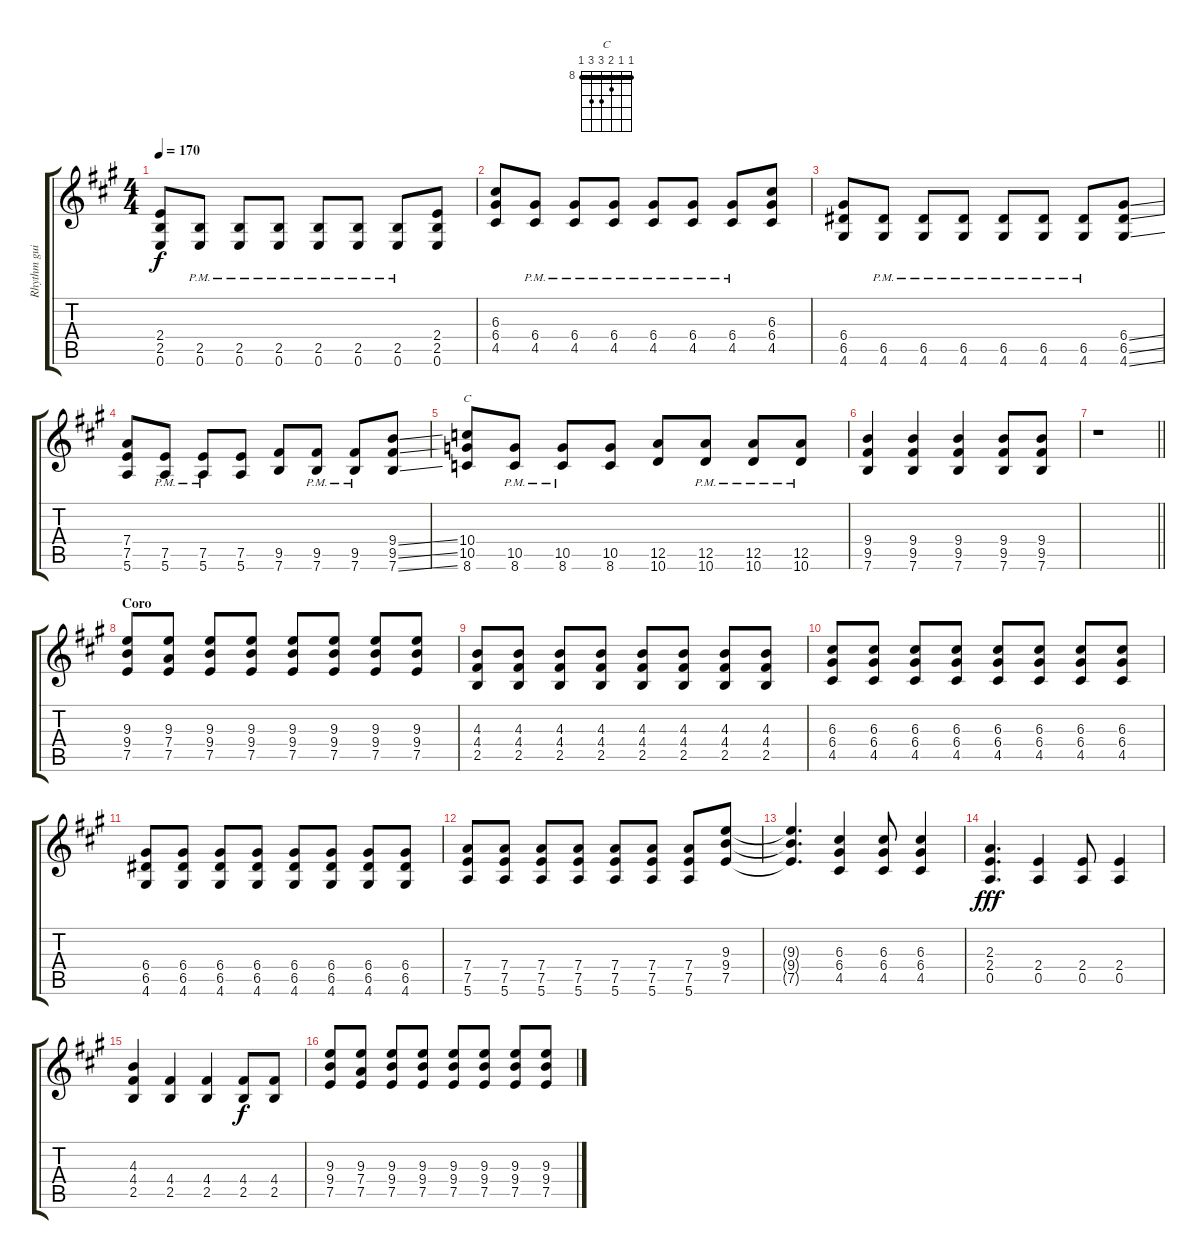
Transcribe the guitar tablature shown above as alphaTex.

\track ("Rhythm guitar" "Rhythm gui") {instrument distortionguitar}
\staff {score tabs}
\tuning (E4 B3 G3 D3 A2 E2) {hide}
\chord ("C" 8 8 9 10 10 8) {firstfret 8 barre 8}
\ts (4 4)
\tempo 170
\clef g2
\ks a
(2.4 2.5 0.6).8{dy f} (2.5{pm} 0.6{pm}).8 (2.5{pm} 0.6{pm}).8 (2.5{pm} 0.6).8 (2.5{pm} 0.6{pm}).8 (2.5{pm} 0.6{pm}).8 (2.5{pm} 0.6).8 (2.4 2.5 0.6).8 |
(6.3 6.4 4.5).8 (6.4 4.5{pm}).8 (6.4 4.5{pm}).8 (6.4 4.5{pm}).8 (6.4 4.5{pm}).8 (6.4 4.5{pm}).8 (6.4 4.5{pm}).8 (6.3 6.4 4.5).8 |
(6.4 6.5 4.6).8 (6.5{pm} 4.6{pm}).8 (6.5{pm} 4.6{pm}).8 (6.5{pm} 4.6).8 (6.5{pm} 4.6{pm}).8 (6.5{pm} 4.6{pm}).8 (6.5{pm} 4.6).8 (6.4{ss} 6.5{ss} 4.6{ss}).8 |
(7.4 7.5 5.6).8 (7.5{pm} 5.6{pm}).8 (7.5{pm} 5.6{pm}).8 (7.5 5.6).8 (9.5 7.6).8 (9.5{pm} 7.6{pm}).8 (9.5{pm} 7.6).8 (9.4{ss} 9.5{ss} 7.6{ss}).8 |
(10.4 10.5 8.6).8{ch "C"} (10.5{pm} 8.6{pm}).8 (10.5{pm} 8.6{pm}).8 (10.5 8.6).8 (12.5 10.6).8 (12.5{pm} 10.6).8 (12.5{pm} 10.6).8 (12.5{pm} 10.6).8 |
(9.4 9.5 7.6).4 (9.4 9.5 7.6).4 (9.4 9.5 7.6).4 (9.4 9.5 7.6).8 (9.4 9.5 7.6).8 |
\barLineRight lightlight
r.1 |
\section ("" "Coro")
(9.3 9.4 7.5).8 (9.3 7.4 7.5).8 (9.3 9.4 7.5).8 (9.3 9.4 7.5).8 (9.3 9.4 7.5).8 (9.3 9.4 7.5).8 (9.3 9.4 7.5).8 (9.3 9.4 7.5).8 |
(4.3 4.4 2.5).8 (4.3 4.4 2.5).8 (4.3 4.4 2.5).8 (4.3 4.4 2.5).8 (4.3 4.4 2.5).8 (4.3 4.4 2.5).8 (4.3 4.4 2.5).8 (4.3 4.4 2.5).8 |
(6.3 6.4 4.5).8 (6.3 6.4 4.5).8 (6.3 6.4 4.5).8 (6.3 6.4 4.5).8 (6.3 6.4 4.5).8 (6.3 6.4 4.5).8 (6.3 6.4 4.5).8 (6.3 6.4 4.5).8 |
(6.4 6.5 4.6).8 (6.4 6.5 4.6).8 (6.4 6.5 4.6).8 (6.4 6.5 4.6).8 (6.4 6.5 4.6).8 (6.4 6.5 4.6).8 (6.4 6.5 4.6).8 (6.4 6.5 4.6).8 |
(7.4 7.5 5.6).8 (7.4 7.5 5.6).8 (7.4 7.5 5.6).8 (7.4 7.5 5.6).8 (7.4 7.5 5.6).8 (7.4 7.5 5.6).8 (7.4 7.5 5.6).8 (9.3 9.4 7.5).8 |
(9.3{t} 9.4{t} 7.5{t}).4{d} (6.3 6.4 4.5).4 (6.3 6.4 4.5).8 (6.3 6.4 4.5).4 |
(2.3 2.4 0.5).4{d dy fff} (2.4 0.5).4 (2.4 0.5).8 (2.4 0.5).4 |
(4.3 4.4 2.5).4 (4.4 2.5).4 (4.4 2.5).4 (4.4 2.5).8{dy f} (4.4 2.5).8 |
(9.3 9.4 7.5).8 (9.3 7.4 7.5).8 (9.3 9.4 7.5).8 (9.3 9.4 7.5).8 (9.3 9.4 7.5).8 (9.3 9.4 7.5).8 (9.3 9.4 7.5).8 (9.3 9.4 7.5).8
